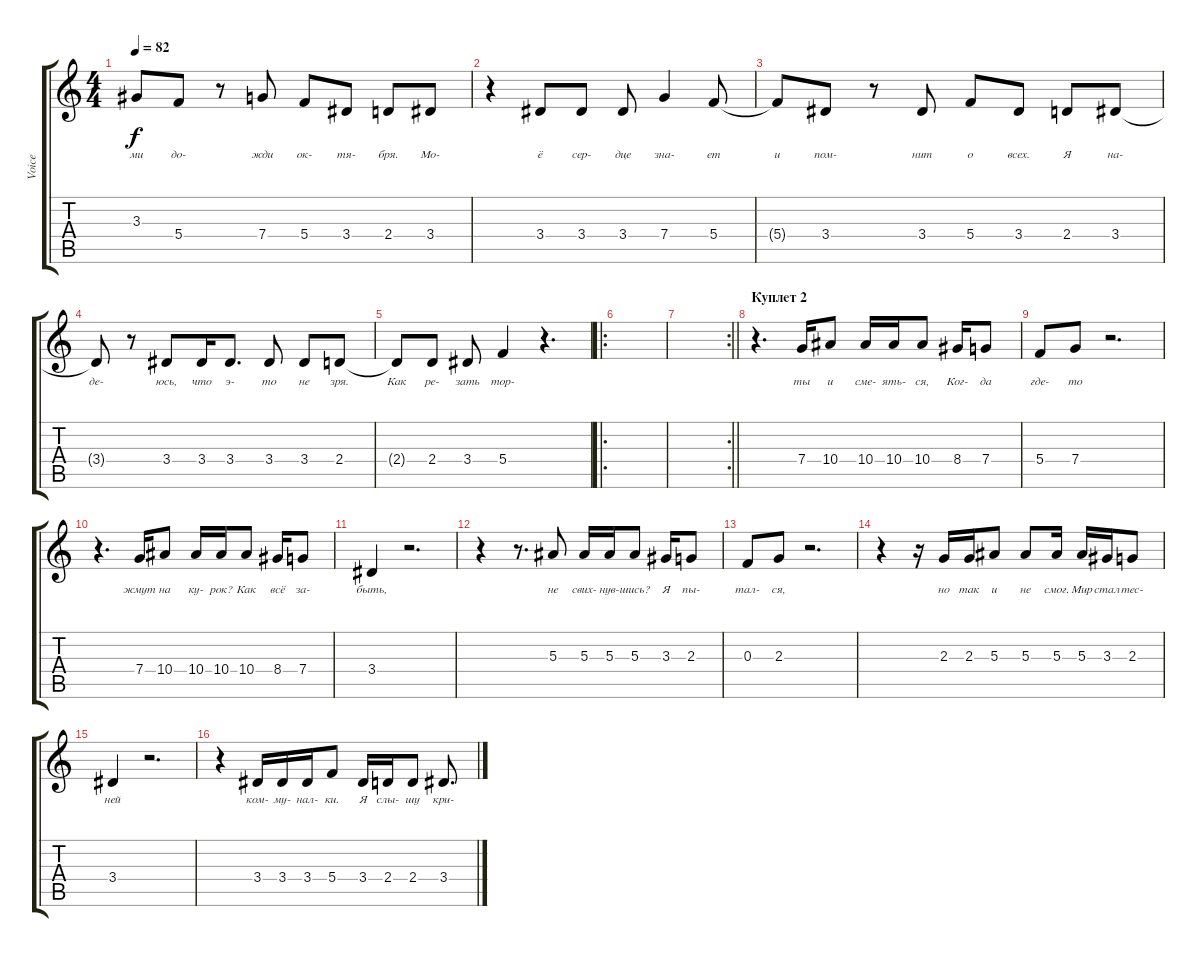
\track ("Voice" "Voice") {instrument acousticguitarsteel}
\staff {score tabs}
\tuning (D4 A3 F3 C3 G2 C2) {hide}
\ts (4 4)
\tempo 82
\clef g2
\ks c
3.3{t}.8{lyrics (0 "ми") lyrics (1 "") lyrics (2 "") lyrics (3 "") lyrics (4 "") dy f} 5.4.8{lyrics (0 "до-") lyrics (1 "") lyrics (2 "") lyrics (3 "") lyrics (4 "")} r.8 7.4.8{lyrics (0 "жди") lyrics (1 "") lyrics (2 "") lyrics (3 "") lyrics (4 "")} 5.4.8{lyrics (0 "ок-") lyrics (1 "") lyrics (2 "") lyrics (3 "") lyrics (4 "")} 3.4.8{lyrics (0 "тя-") lyrics (1 "") lyrics (2 "") lyrics (3 "") lyrics (4 "")} 2.4.8{lyrics (0 "бря.") lyrics (1 "") lyrics (2 "") lyrics (3 "") lyrics (4 "")} 3.4.8{lyrics (0 "Мо-") lyrics (1 "") lyrics (2 "") lyrics (3 "") lyrics (4 "")} |
r.4 3.4.8{lyrics (0 "ё") lyrics (1 "") lyrics (2 "") lyrics (3 "") lyrics (4 "")} 3.4.8{lyrics (0 "сер-") lyrics (1 "") lyrics (2 "") lyrics (3 "") lyrics (4 "")} 3.4.8{lyrics (0 "дце") lyrics (1 "") lyrics (2 "") lyrics (3 "") lyrics (4 "")} 7.4.4{lyrics (0 "зна-") lyrics (1 "") lyrics (2 "") lyrics (3 "") lyrics (4 "")} 5.4.8{lyrics (0 "ет") lyrics (1 "") lyrics (2 "") lyrics (3 "") lyrics (4 "")} |
5.4{t}.8{lyrics (0 "и") lyrics (1 "") lyrics (2 "") lyrics (3 "") lyrics (4 "")} 3.4.8{lyrics (0 "пом-") lyrics (1 "") lyrics (2 "") lyrics (3 "") lyrics (4 "")} r.8 3.4.8{lyrics (0 "нит") lyrics (1 "") lyrics (2 "") lyrics (3 "") lyrics (4 "")} 5.4.8{lyrics (0 "о") lyrics (1 "") lyrics (2 "") lyrics (3 "") lyrics (4 "")} 3.4.8{lyrics (0 "всех.") lyrics (1 "") lyrics (2 "") lyrics (3 "") lyrics (4 "")} 2.4.8{lyrics (0 "Я") lyrics (1 "") lyrics (2 "") lyrics (3 "") lyrics (4 "")} 3.4.8{lyrics (0 "на-") lyrics (1 "") lyrics (2 "") lyrics (3 "") lyrics (4 "")} |
3.4{t}.8{lyrics (0 "де-") lyrics (1 "") lyrics (2 "") lyrics (3 "") lyrics (4 "")} r.8 3.4.8{lyrics (0 "юсь,") lyrics (1 "") lyrics (2 "") lyrics (3 "") lyrics (4 "")} 3.4.16{lyrics (0 "что") lyrics (1 "") lyrics (2 "") lyrics (3 "") lyrics (4 "")} 3.4.8{d lyrics (0 "э-") lyrics (1 "") lyrics (2 "") lyrics (3 "") lyrics (4 "")} 3.4.8{lyrics (0 "то") lyrics (1 "") lyrics (2 "") lyrics (3 "") lyrics (4 "")} 3.4.8{lyrics (0 "не") lyrics (1 "") lyrics (2 "") lyrics (3 "") lyrics (4 "")} 2.4.8{lyrics (0 "зря.") lyrics (1 "") lyrics (2 "") lyrics (3 "") lyrics (4 "")} |
2.4{t}.8{lyrics (0 "Как") lyrics (1 "") lyrics (2 "") lyrics (3 "") lyrics (4 "")} 2.4.8{lyrics (0 "ре-") lyrics (1 "") lyrics (2 "") lyrics (3 "") lyrics (4 "")} 3.4.8{lyrics (0 "зать") lyrics (1 "") lyrics (2 "") lyrics (3 "") lyrics (4 "")} 5.4.4{lyrics (0 "тор-") lyrics (1 "") lyrics (2 "") lyrics (3 "") lyrics (4 "")} r.4{d} |
\ro
|
\rc 2
\barLineRight lightlight
|
\section ("" "Куплет 2")
r.4{d} 7.4.16{lyrics (0 "ты") lyrics (1 "") lyrics (2 "") lyrics (3 "") lyrics (4 "")} 10.4.8{lyrics (0 "и") lyrics (1 "") lyrics (2 "") lyrics (3 "") lyrics (4 "")} 10.4.16{lyrics (0 "сме-") lyrics (1 "") lyrics (2 "") lyrics (3 "") lyrics (4 "")} 10.4.16{lyrics (0 "ять-") lyrics (1 "") lyrics (2 "") lyrics (3 "") lyrics (4 "")} 10.4.8{lyrics (0 "ся,") lyrics (1 "") lyrics (2 "") lyrics (3 "") lyrics (4 "")} 8.4.16{lyrics (0 "Ког-") lyrics (1 "") lyrics (2 "") lyrics (3 "") lyrics (4 "")} 7.4.8{lyrics (0 "да") lyrics (1 "") lyrics (2 "") lyrics (3 "") lyrics (4 "")} |
5.4.8{lyrics (0 "где-") lyrics (1 "") lyrics (2 "") lyrics (3 "") lyrics (4 "")} 7.4.8{lyrics (0 "то") lyrics (1 "") lyrics (2 "") lyrics (3 "") lyrics (4 "")} r.2{d} |
r.4{d} 7.4.16{lyrics (0 "жмут") lyrics (1 "") lyrics (2 "") lyrics (3 "") lyrics (4 "")} 10.4.8{lyrics (0 "на") lyrics (1 "") lyrics (2 "") lyrics (3 "") lyrics (4 "")} 10.4.16{lyrics (0 "ку-") lyrics (1 "") lyrics (2 "") lyrics (3 "") lyrics (4 "")} 10.4.16{lyrics (0 "рок?") lyrics (1 "") lyrics (2 "") lyrics (3 "") lyrics (4 "")} 10.4.8{lyrics (0 "Как") lyrics (1 "") lyrics (2 "") lyrics (3 "") lyrics (4 "")} 8.4.16{lyrics (0 "всё") lyrics (1 "") lyrics (2 "") lyrics (3 "") lyrics (4 "")} 7.4.8{lyrics (0 "за-") lyrics (1 "") lyrics (2 "") lyrics (3 "") lyrics (4 "")} |
3.4.4{lyrics (0 "быть,") lyrics (1 "") lyrics (2 "") lyrics (3 "") lyrics (4 "")} r.2{d} |
r.4 r.8{d} 5.3.8{lyrics (0 "не") lyrics (1 "") lyrics (2 "") lyrics (3 "") lyrics (4 "")} 5.3.16{lyrics (0 "свих-") lyrics (1 "") lyrics (2 "") lyrics (3 "") lyrics (4 "")} 5.3.16{lyrics (0 "нув-") lyrics (1 "") lyrics (2 "") lyrics (3 "") lyrics (4 "")} 5.3.8{lyrics (0 "шись?") lyrics (1 "") lyrics (2 "") lyrics (3 "") lyrics (4 "")} 3.3.16{lyrics (0 "Я") lyrics (1 "") lyrics (2 "") lyrics (3 "") lyrics (4 "")} 2.3.8{lyrics (0 "пы-") lyrics (1 "") lyrics (2 "") lyrics (3 "") lyrics (4 "")} |
0.3.8{lyrics (0 "тал-") lyrics (1 "") lyrics (2 "") lyrics (3 "") lyrics (4 "")} 2.3.8{lyrics (0 "ся,") lyrics (1 "") lyrics (2 "") lyrics (3 "") lyrics (4 "")} r.2{d} |
r.4 r.16 2.3.16{lyrics (0 "но") lyrics (1 "") lyrics (2 "") lyrics (3 "") lyrics (4 "")} 2.3.16{lyrics (0 "так") lyrics (1 "") lyrics (2 "") lyrics (3 "") lyrics (4 "")} 5.3.8{lyrics (0 "и") lyrics (1 "") lyrics (2 "") lyrics (3 "") lyrics (4 "")} 5.3.8{lyrics (0 "не") lyrics (1 "") lyrics (2 "") lyrics (3 "") lyrics (4 "")} 5.3.16{lyrics (0 "смог.") lyrics (1 "") lyrics (2 "") lyrics (3 "") lyrics (4 "")} 5.3.16{lyrics (0 "Мир") lyrics (1 "") lyrics (2 "") lyrics (3 "") lyrics (4 "")} 3.3.16{lyrics (0 "стал") lyrics (1 "") lyrics (2 "") lyrics (3 "") lyrics (4 "")} 2.3.8{lyrics (0 "тес-") lyrics (1 "") lyrics (2 "") lyrics (3 "") lyrics (4 "")} |
3.4.4{lyrics (0 "ней") lyrics (1 "") lyrics (2 "") lyrics (3 "") lyrics (4 "")} r.2{d} |
r.4 3.4.16{lyrics (0 "ком-") lyrics (1 "") lyrics (2 "") lyrics (3 "") lyrics (4 "")} 3.4.16{lyrics (0 "му-") lyrics (1 "") lyrics (2 "") lyrics (3 "") lyrics (4 "")} 3.4.16{lyrics (0 "нал-") lyrics (1 "") lyrics (2 "") lyrics (3 "") lyrics (4 "")} 5.4.8{lyrics (0 "ки.") lyrics (1 "") lyrics (2 "") lyrics (3 "") lyrics (4 "")} 3.4.16{lyrics (0 "Я") lyrics (1 "") lyrics (2 "") lyrics (3 "") lyrics (4 "")} 2.4.16{lyrics (0 "слы-") lyrics (1 "") lyrics (2 "") lyrics (3 "") lyrics (4 "")} 2.4.8{lyrics (0 "шу") lyrics (1 "") lyrics (2 "") lyrics (3 "") lyrics (4 "")} 3.4.8{d lyrics (0 "кри-") lyrics (1 "") lyrics (2 "") lyrics (3 "") lyrics (4 "")}
